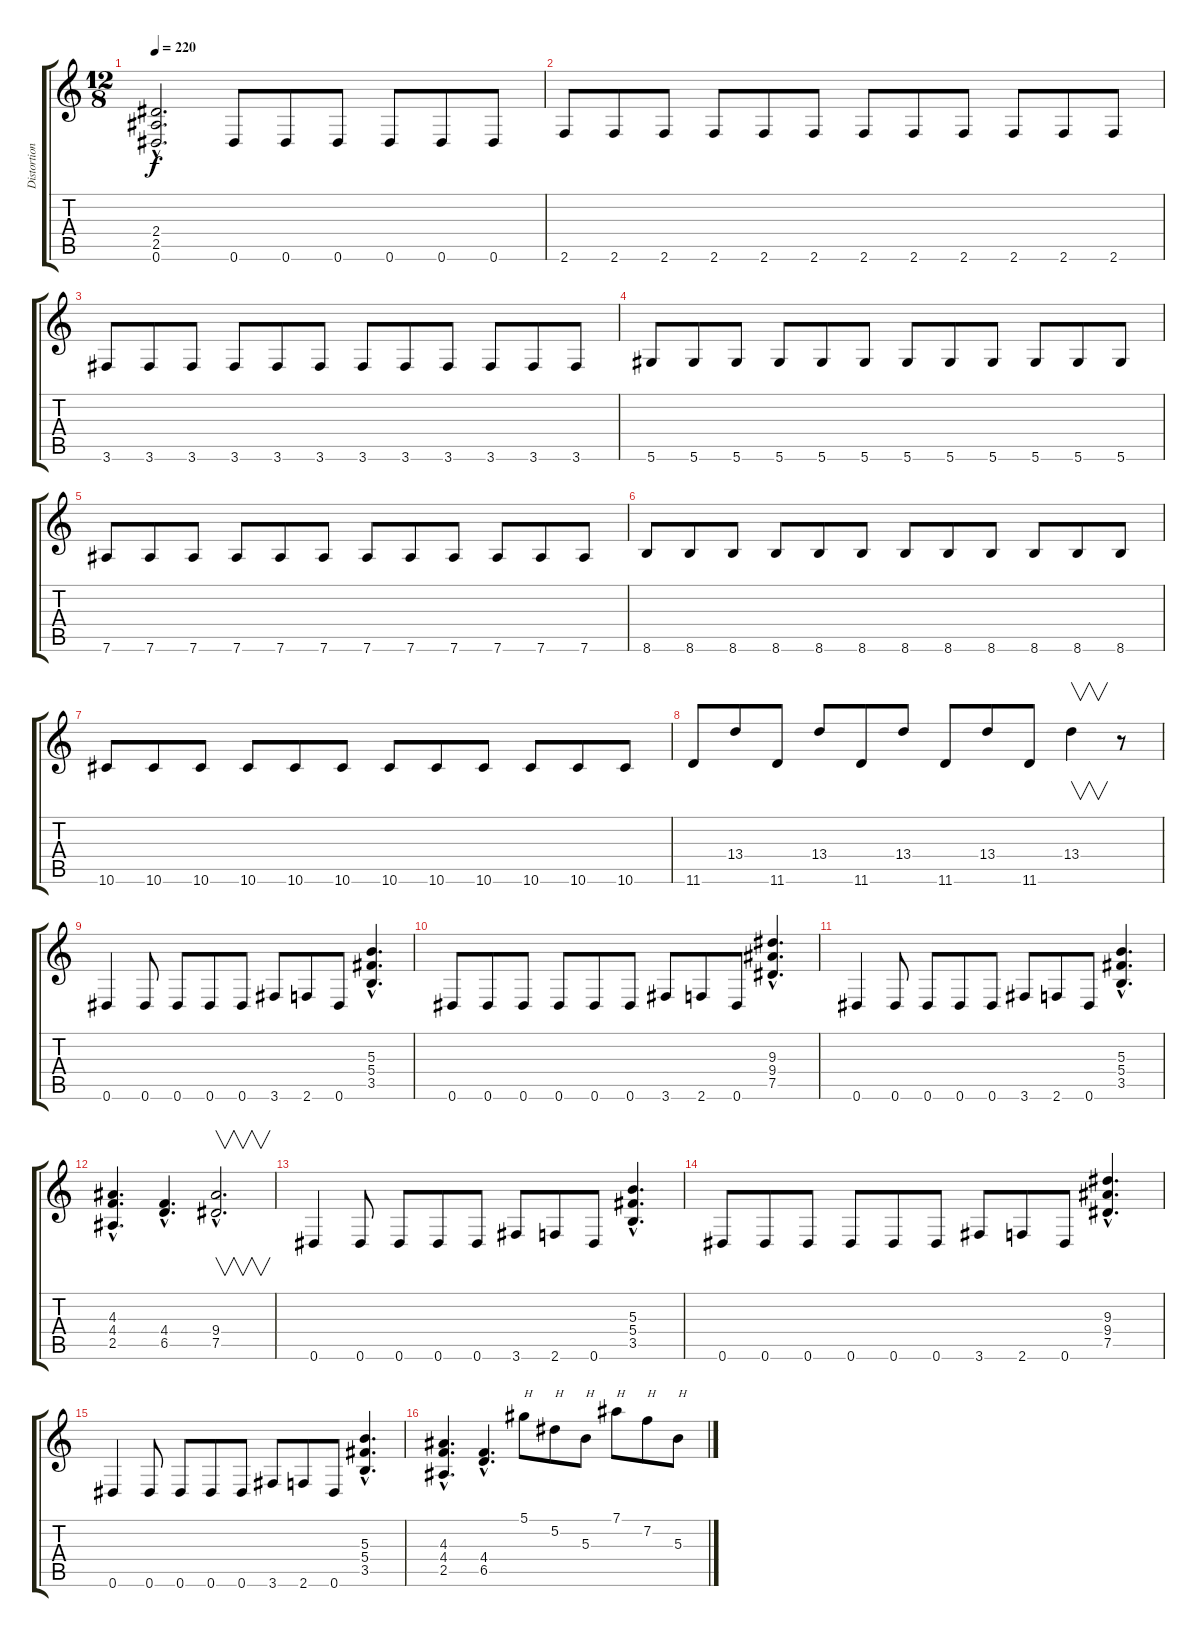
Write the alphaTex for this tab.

\track ("Distortion Guitar" "Distortion") {instrument distortionguitar}
\staff {score tabs}
\tuning (Eb4 Bb3 Gb3 Db3 Ab2 Eb2) {hide}
\ts (12 8)
\tempo 220
\clef g2
\ks c
(2.4{hac} 2.5{hac} 0.6{hac}).2{d dy f} 0.6.8 0.6.8 0.6.8 0.6.8 0.6.8 0.6.8 |
2.6.8 2.6.8 2.6.8 2.6.8 2.6.8 2.6.8 2.6.8 2.6.8 2.6.8 2.6.8 2.6.8 2.6.8 |
3.6.8 3.6.8 3.6.8 3.6.8 3.6.8 3.6.8 3.6.8 3.6.8 3.6.8 3.6.8 3.6.8 3.6.8 |
5.6.8 5.6.8 5.6.8 5.6.8 5.6.8 5.6.8 5.6.8 5.6.8 5.6.8 5.6.8 5.6.8 5.6.8 |
7.6.8 7.6.8 7.6.8 7.6.8 7.6.8 7.6.8 7.6.8 7.6.8 7.6.8 7.6.8 7.6.8 7.6.8 |
8.6.8 8.6.8 8.6.8 8.6.8 8.6.8 8.6.8 8.6.8 8.6.8 8.6.8 8.6.8 8.6.8 8.6.8 |
10.6.8 10.6.8 10.6.8 10.6.8 10.6.8 10.6.8 10.6.8 10.6.8 10.6.8 10.6.8 10.6.8 10.6.8 |
11.6.8 13.4.8 11.6.8 13.4.8 11.6.8 13.4.8 11.6.8 13.4.8 11.6.8 13.4.4{v} r.8 |
0.6.4 0.6.8 0.6.8 0.6.8 0.6.8 3.6.8 2.6.8 0.6.8 (5.3{hac} 5.4{hac} 3.5{hac}).4{d} |
0.6.8 0.6.8 0.6.8 0.6.8 0.6.8 0.6.8 3.6.8 2.6.8 0.6.8 (9.3{hac} 9.4{hac} 7.5{hac}).4{d} |
0.6.4 0.6.8 0.6.8 0.6.8 0.6.8 3.6.8 2.6.8 0.6.8 (5.3{hac} 5.4{hac} 3.5{hac}).4{d} |
(4.3{hac} 4.4{hac} 2.5{hac}).4{d} (4.4{hac} 6.5{hac}).4{d} (9.4{hac} 7.5{hac}).2{v d} |
0.6.4 0.6.8 0.6.8 0.6.8 0.6.8 3.6.8 2.6.8 0.6.8 (5.3{hac} 5.4{hac} 3.5{hac}).4{d} |
0.6.8 0.6.8 0.6.8 0.6.8 0.6.8 0.6.8 3.6.8 2.6.8 0.6.8 (9.3{hac} 9.4{hac} 7.5{hac}).4{d} |
0.6.4 0.6.8 0.6.8 0.6.8 0.6.8 3.6.8 2.6.8 0.6.8 (5.3{hac} 5.4{hac} 3.5{hac}).4{d} |
(4.3{hac} 4.4{hac} 2.5{hac}).4{d} (4.4{hac} 6.5{hac}).4{d} 5.1.8{txt "H" instrument guitarharmonics} 5.2.8{txt "H"} 5.3.8{txt "H"} 7.1.8{txt "H"} 7.2.8{txt "H"} 5.3.8{txt "H"}
